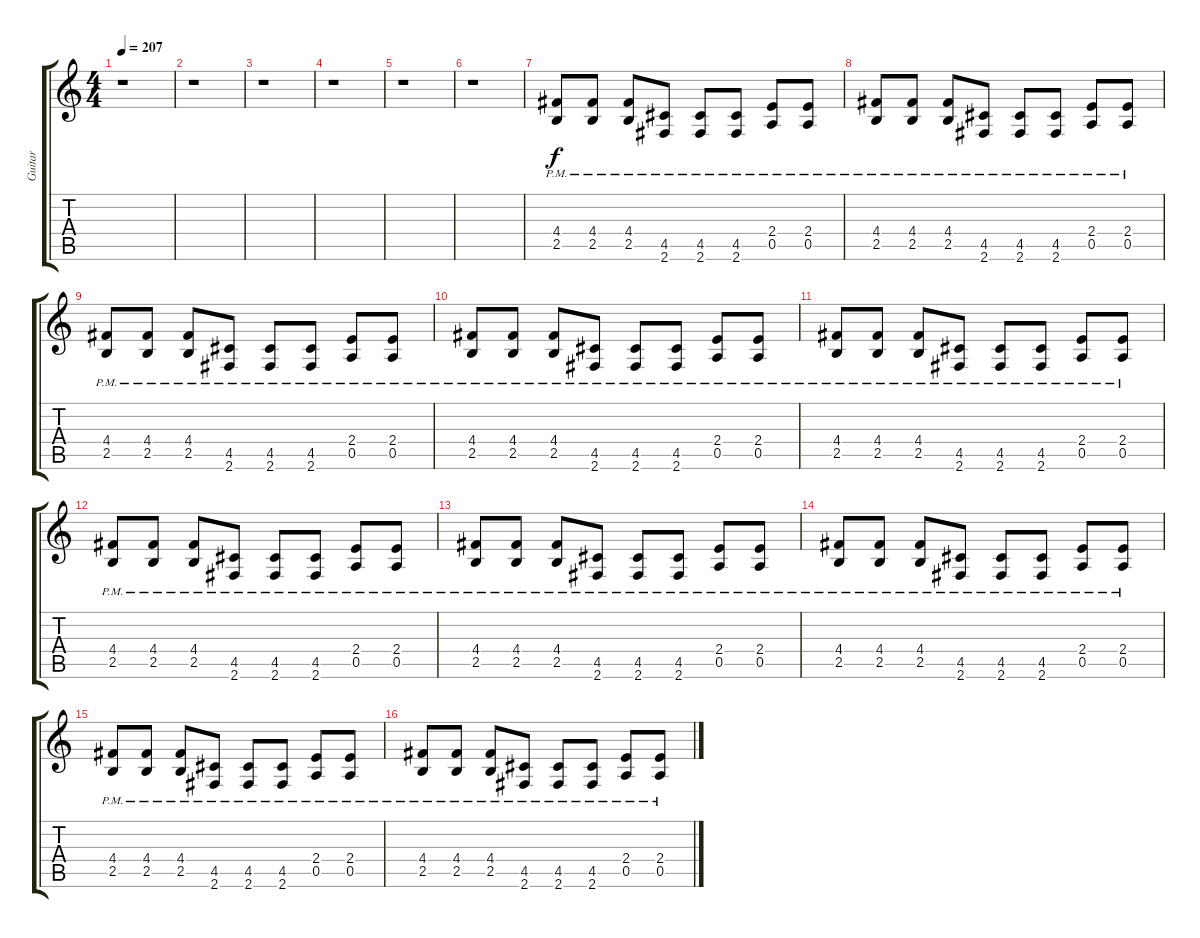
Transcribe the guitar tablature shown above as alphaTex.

\track ("Guitar" "Guitar") {instrument overdrivenguitar}
\staff {score tabs}
\tuning (E4 B3 G3 D3 A2 E2) {hide}
\ts (4 4)
\tempo 207
\clef g2
\ks c
r.1{dy f} |
r.1 |
r.1 |
r.1 |
r.1 |
r.1 |
(4.4{pm} 2.5).8 (4.4{pm} 2.5).8 (4.4{pm} 2.5).8 (4.5{pm} 2.6).8 (4.5{pm} 2.6).8 (4.5{pm} 2.6).8 (2.4 0.5{pm}).8 (2.4 0.5{pm}).8 |
(4.4{pm} 2.5).8 (4.4{pm} 2.5).8 (4.4{pm} 2.5).8 (4.5{pm} 2.6).8 (4.5{pm} 2.6).8 (4.5{pm} 2.6).8 (2.4 0.5{pm}).8 (2.4 0.5{pm}).8 |
(4.4{pm} 2.5).8 (4.4{pm} 2.5).8 (4.4{pm} 2.5).8 (4.5{pm} 2.6).8 (4.5{pm} 2.6).8 (4.5{pm} 2.6).8 (2.4 0.5{pm}).8 (2.4 0.5{pm}).8 |
(4.4{pm} 2.5).8 (4.4{pm} 2.5).8 (4.4{pm} 2.5).8 (4.5{pm} 2.6).8 (4.5{pm} 2.6).8 (4.5{pm} 2.6).8 (2.4 0.5{pm}).8 (2.4 0.5{pm}).8 |
(4.4{pm} 2.5).8 (4.4{pm} 2.5).8 (4.4{pm} 2.5).8 (4.5{pm} 2.6).8 (4.5{pm} 2.6).8 (4.5{pm} 2.6).8 (2.4 0.5{pm}).8 (2.4 0.5{pm}).8 |
(4.4{pm} 2.5).8 (4.4{pm} 2.5).8 (4.4{pm} 2.5).8 (4.5{pm} 2.6).8 (4.5{pm} 2.6).8 (4.5{pm} 2.6).8 (2.4 0.5{pm}).8 (2.4 0.5{pm}).8 |
(4.4{pm} 2.5).8 (4.4{pm} 2.5).8 (4.4{pm} 2.5).8 (4.5{pm} 2.6).8 (4.5{pm} 2.6).8 (4.5{pm} 2.6).8 (2.4 0.5{pm}).8 (2.4 0.5{pm}).8 |
(4.4{pm} 2.5).8 (4.4{pm} 2.5).8 (4.4{pm} 2.5).8 (4.5{pm} 2.6).8 (4.5{pm} 2.6).8 (4.5{pm} 2.6).8 (2.4 0.5{pm}).8 (2.4 0.5{pm}).8 |
(4.4{pm} 2.5).8 (4.4{pm} 2.5).8 (4.4{pm} 2.5).8 (4.5{pm} 2.6).8 (4.5{pm} 2.6).8 (4.5{pm} 2.6).8 (2.4 0.5{pm}).8 (2.4 0.5{pm}).8 |
(4.4{pm} 2.5).8 (4.4{pm} 2.5).8 (4.4{pm} 2.5).8 (4.5{pm} 2.6).8 (4.5{pm} 2.6).8 (4.5{pm} 2.6).8 (2.4 0.5{pm}).8 (2.4 0.5{pm}).8
